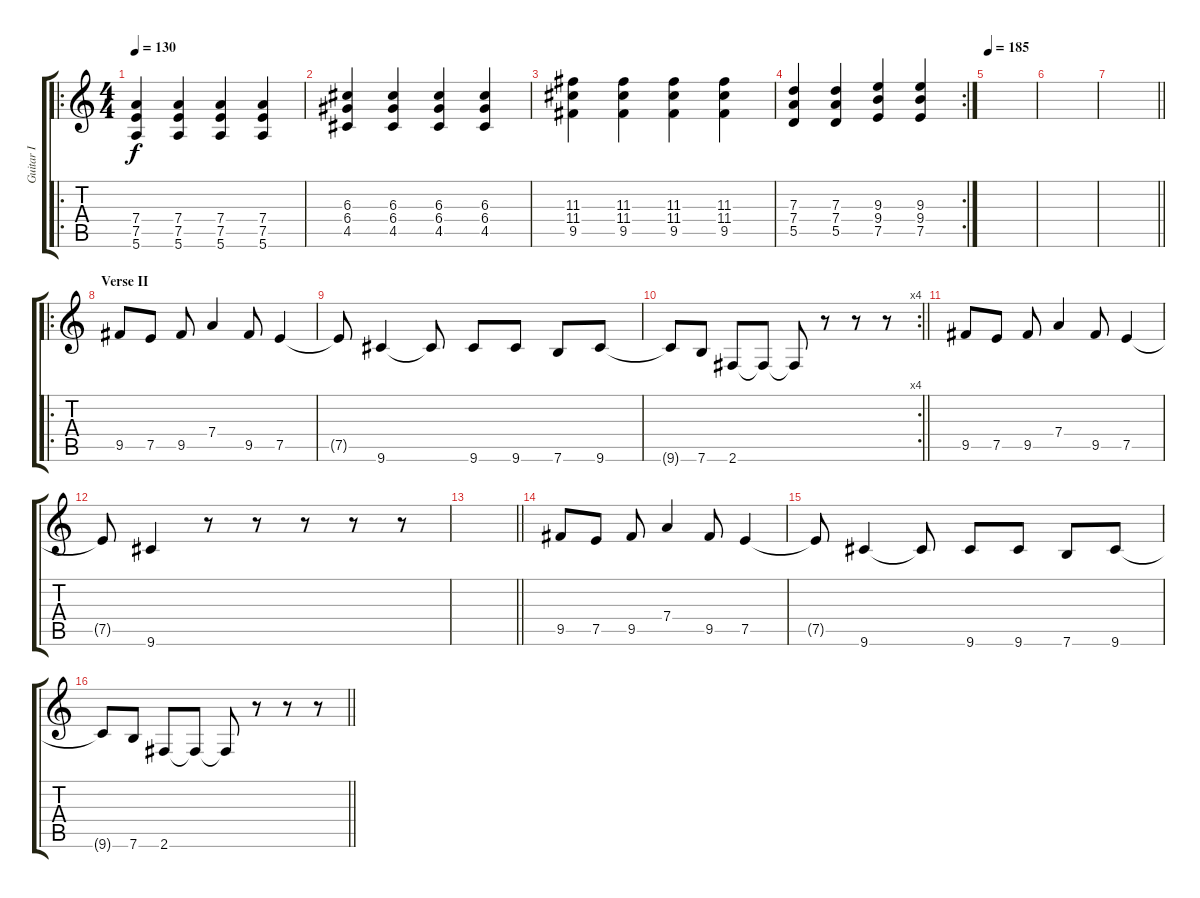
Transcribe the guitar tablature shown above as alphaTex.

\track ("Guitar I" "Guitar I") {instrument distortionguitar}
\staff {score tabs}
\tuning (E4 B3 G3 D3 A2 E2) {hide}
\ro
\ts (4 4)
\tempo 130
\clef g2
\ks c
(7.4 7.5 5.6).4{dy f} (7.4 7.5 5.6).4 (7.4 7.5 5.6).4 (7.4 7.5 5.6).4 |
(6.3 6.4 4.5).4 (6.3 6.4 4.5).4 (6.3 6.4 4.5).4 (6.3 6.4 4.5).4 |
(11.3 11.4 9.5).4 (11.3 11.4 9.5).4 (11.3 11.4 9.5).4 (11.3 11.4 9.5).4 |
\rc 2
(7.3 7.4 5.5).4 (7.3 7.4 5.5).4 (9.3 9.4 7.5).4 (9.3 9.4 7.5).4 |
\tempo 185
|
|
\barLineRight lightlight
|
\ro
\section ("" "Verse II")
9.5.8 7.5.8 9.5.8 7.4.4 9.5.8 7.5.4 |
7.5{t}.8 9.6.4 9.6{t}.8 9.6.8 9.6.8 7.6.8 9.6.8 |
\rc 4
\barLineRight lightlight
9.6{t}.8 7.6.8 2.6.8 2.6{t}.8 2.6{t}.8 r.8 r.8 r.8 |
9.5.8 7.5.8 9.5.8 7.4.4 9.5.8 7.5.4 |
7.5{t}.8 9.6.4 r.8 r.8 r.8 r.8 r.8 |
\barLineRight lightlight
|
9.5.8 7.5.8 9.5.8 7.4.4 9.5.8 7.5.4 |
7.5{t}.8 9.6.4 9.6{t}.8 9.6.8 9.6.8 7.6.8 9.6.8 |
\barLineRight lightlight
9.6{t}.8 7.6.8 2.6.8 2.6{t}.8 2.6{t}.8 r.8 r.8 r.8
